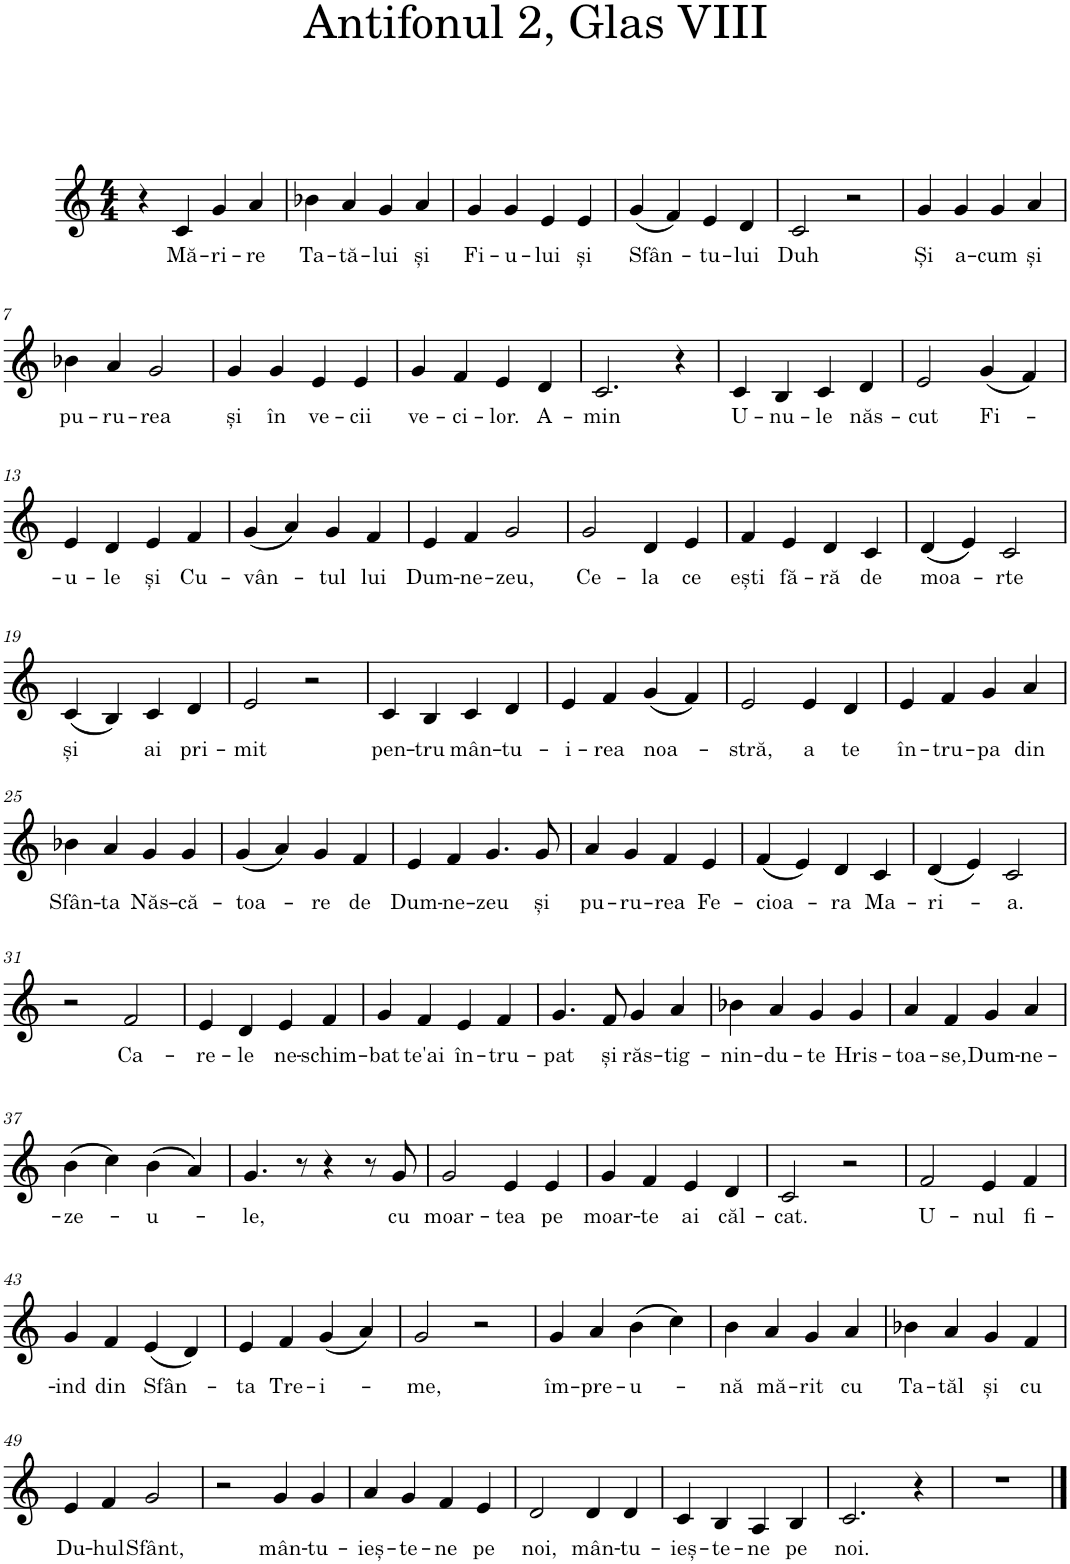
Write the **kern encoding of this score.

**kern	**text
*part1	*part1
*staff1	*staff1
*I"Voice	*
*I'Vo.	*
*clefG2	*
*k[]	*
*M4/4	*
=1	=1
4r	.
!	!LO:LY:b
4c/	Mă-
!	!LO:LY:b
4g/	-ri-
!	!LO:LY:b
4a/	-re
=2	=2
!	!LO:LY:b
4b-X\	Ta-
!	!LO:LY:b
4a/	-tă-
!	!LO:LY:b
4g/	-lui
!	!LO:LY:b
4a/	și
=3	=3
!	!LO:LY:b
4g/	Fi-
!	!LO:LY:b
4g/	-u-
!	!LO:LY:b
4e/	-lui
!	!LO:LY:b
4e/	și
=4	=4
!	!LO:LY:b
(4g/	Sfân-
4f/)	.
!	!LO:LY:b
4e/	tu-
!	!LO:LY:b
4d/	-lui
=5	=5
!	!LO:LY:b
2c/	Duh
2r	.
=6	=6
!	!LO:LY:b
4g/	Și
!	!LO:LY:b
4g/	a-
!	!LO:LY:b
4g/	-cum
!	!LO:LY:b
4a/	și
!!LO:LB:g=z
=7	=7
!	!LO:LY:b
4b-X\	pu-
!	!LO:LY:b
4a/	-ru-
!	!LO:LY:b
2g/	-rea
=8	=8
!	!LO:LY:b
4g/	și
!	!LO:LY:b
4g/	în
!	!LO:LY:b
4e/	ve-
!	!LO:LY:b
4e/	-cii
=9	=9
!	!LO:LY:b
4g/	ve-
!	!LO:LY:b
4f/	-ci-
!	!LO:LY:b
4e/	-lor.
!	!LO:LY:b
4d/	A-
=10	=10
!	!LO:LY:b
2.c/	-min
4r	.
=11	=11
!	!LO:LY:b
4c/	U-
!	!LO:LY:b
4B/	-nu-
!	!LO:LY:b
4c/	-le
!	!LO:LY:b
4d/	năs-
=12	=12
!	!LO:LY:b
2e/	-cut
!	!LO:LY:b
(4g/	Fi-
4f/)	.
!!LO:LB:g=z
=13	=13
!	!LO:LY:b
4e/	-u-
!	!LO:LY:b
4d/	-le
!	!LO:LY:b
4e/	și
!	!LO:LY:b
4f/	Cu-
=14	=14
!	!LO:LY:b
(4g/	-vân-
4a/)	.
!	!LO:LY:b
4g/	-tul
!	!LO:LY:b
4f/	lui
=15	=15
!	!LO:LY:b
4e/	Dum-
!	!LO:LY:b
4f/	-ne-
!	!LO:LY:b
2g/	-zeu,
=16	=16
!	!LO:LY:b
2g/	Ce-
!	!LO:LY:b
4d/	-la
!	!LO:LY:b
4e/	ce
=17	=17
!	!LO:LY:b
4f/	ești
!	!LO:LY:b
4e/	fă-
!	!LO:LY:b
4d/	-ră
!	!LO:LY:b
4c/	de
=18	=18
!	!LO:LY:b
(4d/	moa-
4e/)	.
!	!LO:LY:b
2c/	-rte
!!LO:LB:g=z
=19	=19
!	!LO:LY:b
(4c/	și
4B/)	.
!	!LO:LY:b
4c/	ai
!	!LO:LY:b
4d/	pri-
=20	=20
!	!LO:LY:b
2e/	-mit
2r	.
=21	=21
!	!LO:LY:b
4c/	pen-
!	!LO:LY:b
4B/	-tru
!	!LO:LY:b
4c/	mân-
!	!LO:LY:b
4d/	-tu-
=22	=22
!	!LO:LY:b
4e/	-i-
!	!LO:LY:b
4f/	-rea
!	!LO:LY:b
(4g/	noa-
4f/)	.
=23	=23
!	!LO:LY:b
2e/	-stră,
!	!LO:LY:b
4e/	a
!	!LO:LY:b
4d/	te
=24	=24
!	!LO:LY:b
4e/	în-
!	!LO:LY:b
4f/	-tru-
!	!LO:LY:b
4g/	-pa
!	!LO:LY:b
4a/	din
!!LO:LB:g=z
=25	=25
!	!LO:LY:b
4b-X\	Sfân-
!	!LO:LY:b
4a/	-ta
!	!LO:LY:b
4g/	Năs-
!	!LO:LY:b
4g/	-că-
=26	=26
!	!LO:LY:b
(4g/	-toa-
4a/)	.
!	!LO:LY:b
4g/	-re
!	!LO:LY:b
4f/	de
=27	=27
!	!LO:LY:b
4e/	Dum-
!	!LO:LY:b
4f/	-ne-
!	!LO:LY:b
4.g/	-zeu
!	!LO:LY:b
8g/	și
=28	=28
!	!LO:LY:b
4a/	pu-
!	!LO:LY:b
4g/	-ru-
!	!LO:LY:b
4f/	-rea
!	!LO:LY:b
4e/	Fe-
=29	=29
!	!LO:LY:b
(4f/	-cioa-
4e/)	.
!	!LO:LY:b
4d/	-ra
!	!LO:LY:b
4c/	Ma-
=30	=30
!	!LO:LY:b
(4d/	-ri-
4e/)	.
!	!LO:LY:b
2c/	-a.
!!LO:LB:g=z
=31	=31
2r	.
!	!LO:LY:b
2f/	Ca-
=32	=32
!	!LO:LY:b
4e/	-re-
!	!LO:LY:b
4d/	-le
!	!LO:LY:b
4e/	ne-
!	!LO:LY:b
4f/	-schim-
=33	=33
!	!LO:LY:b
4g/	-bat
!	!LO:LY:b
4f/	te'ai
!	!LO:LY:b
4e/	în-
!	!LO:LY:b
4f/	-tru-
=34	=34
!	!LO:LY:b
4.g/	-pat
!	!LO:LY:b
8f/	și
!	!LO:LY:b
4g/	răs-
!	!LO:LY:b
4a/	-tig-
=35	=35
!	!LO:LY:b
4b-X\	-nin-
!	!LO:LY:b
4a/	-du-
!	!LO:LY:b
4g/	-te
!	!LO:LY:b
4g/	Hris-
=36	=36
!	!LO:LY:b
4a/	-toa-
!	!LO:LY:b
4f/	-se,
!	!LO:LY:b
4g/	Dum-
!	!LO:LY:b
4a/	-ne-
!!LO:LB:g=z
=37	=37
!	!LO:LY:b
(4b\	-ze-
4cc\)	.
!	!LO:LY:b
(4b\	-u-
4a/)	.
=38	=38
!	!LO:LY:b
4.g/	-le,
8r	.
4r	.
8r	.
!	!LO:LY:b
8g/	cu
=39	=39
!	!LO:LY:b
2g/	moar-
!	!LO:LY:b
4e/	-tea
!	!LO:LY:b
4e/	pe
=40	=40
!	!LO:LY:b
4g/	moar-
!	!LO:LY:b
4f/	-te
!	!LO:LY:b
4e/	ai
!	!LO:LY:b
4d/	căl-
=41	=41
!	!LO:LY:b
2c/	-cat.
2r	.
=42	=42
!	!LO:LY:b
2f/	U-
!	!LO:LY:b
4e/	-nul
!	!LO:LY:b
4f/	fi-
!!LO:LB:g=z
=43	=43
!	!LO:LY:b
4g/	-ind
!	!LO:LY:b
4f/	din
!	!LO:LY:b
(4e/	Sfân-
4d/)	.
=44	=44
!	!LO:LY:b
4e/	-ta
!	!LO:LY:b
4f/	Tre-
!	!LO:LY:b
(4g/	-i-
4a/)	.
=45	=45
!	!LO:LY:b
2g/	-me,
2r	.
=46	=46
!	!LO:LY:b
4g/	îm-
!	!LO:LY:b
4a/	-pre-
!	!LO:LY:b
(4b\	-u-
4cc\)	.
=47	=47
!	!LO:LY:b
4b\	-nă
!	!LO:LY:b
4a/	mă-
!	!LO:LY:b
4g/	-rit
!	!LO:LY:b
4a/	cu
=48	=48
!	!LO:LY:b
4b-X\	Ta-
!	!LO:LY:b
4a/	-tăl
!	!LO:LY:b
4g/	și
!	!LO:LY:b
4f/	cu
!!LO:LB:g=z
=49	=49
!	!LO:LY:b
4e/	Du-
!	!LO:LY:b
4f/	-hul
!	!LO:LY:b
2g/	Sfânt,
=50	=50
2r	.
!	!LO:LY:b
4g/	mân-
!	!LO:LY:b
4g/	-tu-
=51	=51
!	!LO:LY:b
4a/	-ieș-
!	!LO:LY:b
4g/	-te-
!	!LO:LY:b
4f/	-ne
!	!LO:LY:b
4e/	pe
=52	=52
!	!LO:LY:b
2d/	noi,
!	!LO:LY:b
4d/	mân-
!	!LO:LY:b
4d/	-tu-
=53	=53
!	!LO:LY:b
4c/	-ieș-
!	!LO:LY:b
4B/	-te-
!	!LO:LY:b
4A/	-ne
!	!LO:LY:b
4B/	pe
=54	=54
!	!LO:LY:b
2.c/	noi.
4r	.
=55	=55
1r	.
==	==
*-	*-
